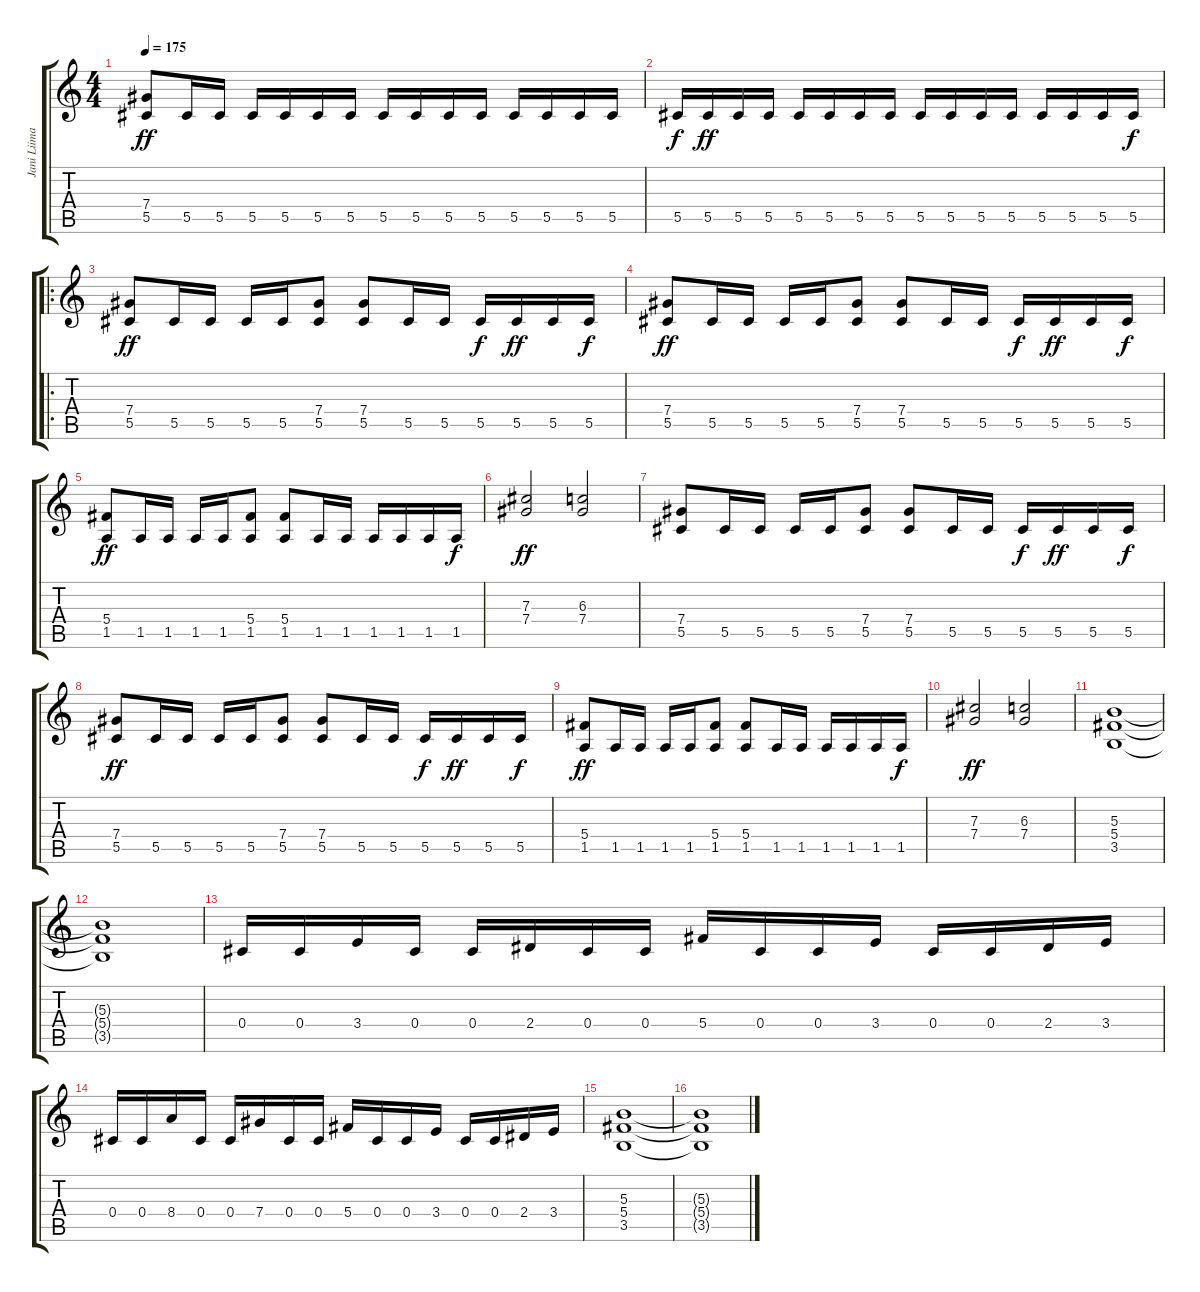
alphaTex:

\track ("Jani Liimatainen" "Jani Liima") {instrument distortionguitar}
\staff {score tabs}
\tuning (Eb4 Bb3 Gb3 Db3 Ab2 Eb2) {hide}
\ts (4 4)
\tempo 175
\clef g2
\ks c
(7.4 5.5).8{dy ff} 5.5.16 5.5.16 5.5.16 5.5.16 5.5.16 5.5.16 5.5.16 5.5.16 5.5.16 5.5.16 5.5.16 5.5.16 5.5.16 5.5.16 |
5.5.16{dy f} 5.5.16{dy ff} 5.5.16 5.5.16 5.5.16 5.5.16 5.5.16 5.5.16 5.5.16 5.5.16 5.5.16 5.5.16 5.5.16 5.5.16 5.5.16 5.5.16{dy f} |
\ro
(7.4 5.5).8{dy ff} 5.5.16 5.5.16 5.5.16 5.5.16 (7.4 5.5).8 (7.4 5.5).8 5.5.16 5.5.16 5.5.16{dy f} 5.5.16{dy ff} 5.5.16 5.5.16{dy f} |
(7.4 5.5).8{dy ff} 5.5.16 5.5.16 5.5.16 5.5.16 (7.4 5.5).8 (7.4 5.5).8 5.5.16 5.5.16 5.5.16{dy f} 5.5.16{dy ff} 5.5.16 5.5.16{dy f} |
(5.4 1.5).8{dy ff} 1.5.16 1.5.16 1.5.16 1.5.16 (5.4 1.5).8 (5.4 1.5).8 1.5.16 1.5.16 1.5.16 1.5.16 1.5.16 1.5.16{dy f} |
(7.3 7.4).2{dy ff} (6.3 7.4).2 |
(7.4 5.5).8 5.5.16 5.5.16 5.5.16 5.5.16 (7.4 5.5).8 (7.4 5.5).8 5.5.16 5.5.16 5.5.16{dy f} 5.5.16{dy ff} 5.5.16 5.5.16{dy f} |
(7.4 5.5).8{dy ff} 5.5.16 5.5.16 5.5.16 5.5.16 (7.4 5.5).8 (7.4 5.5).8 5.5.16 5.5.16 5.5.16{dy f} 5.5.16{dy ff} 5.5.16 5.5.16{dy f} |
(5.4 1.5).8{dy ff} 1.5.16 1.5.16 1.5.16 1.5.16 (5.4 1.5).8 (5.4 1.5).8 1.5.16 1.5.16 1.5.16 1.5.16 1.5.16 1.5.16{dy f} |
(7.3 7.4).2{dy ff} (6.3 7.4).2 |
(5.3 5.4 3.5).1 |
(5.3{t} 5.4{t} 3.5{t}).1 |
0.4.16 0.4.16 3.4.16 0.4.16 0.4.16 2.4.16 0.4.16 0.4.16 5.4.16 0.4.16 0.4.16 3.4.16 0.4.16 0.4.16 2.4.16 3.4.16 |
0.4.16 0.4.16 8.4.16 0.4.16 0.4.16 7.4.16 0.4.16 0.4.16 5.4.16 0.4.16 0.4.16 3.4.16 0.4.16 0.4.16 2.4.16 3.4.16 |
(5.3 5.4 3.5).1 |
(5.3{t} 5.4{t} 3.5{t}).1
